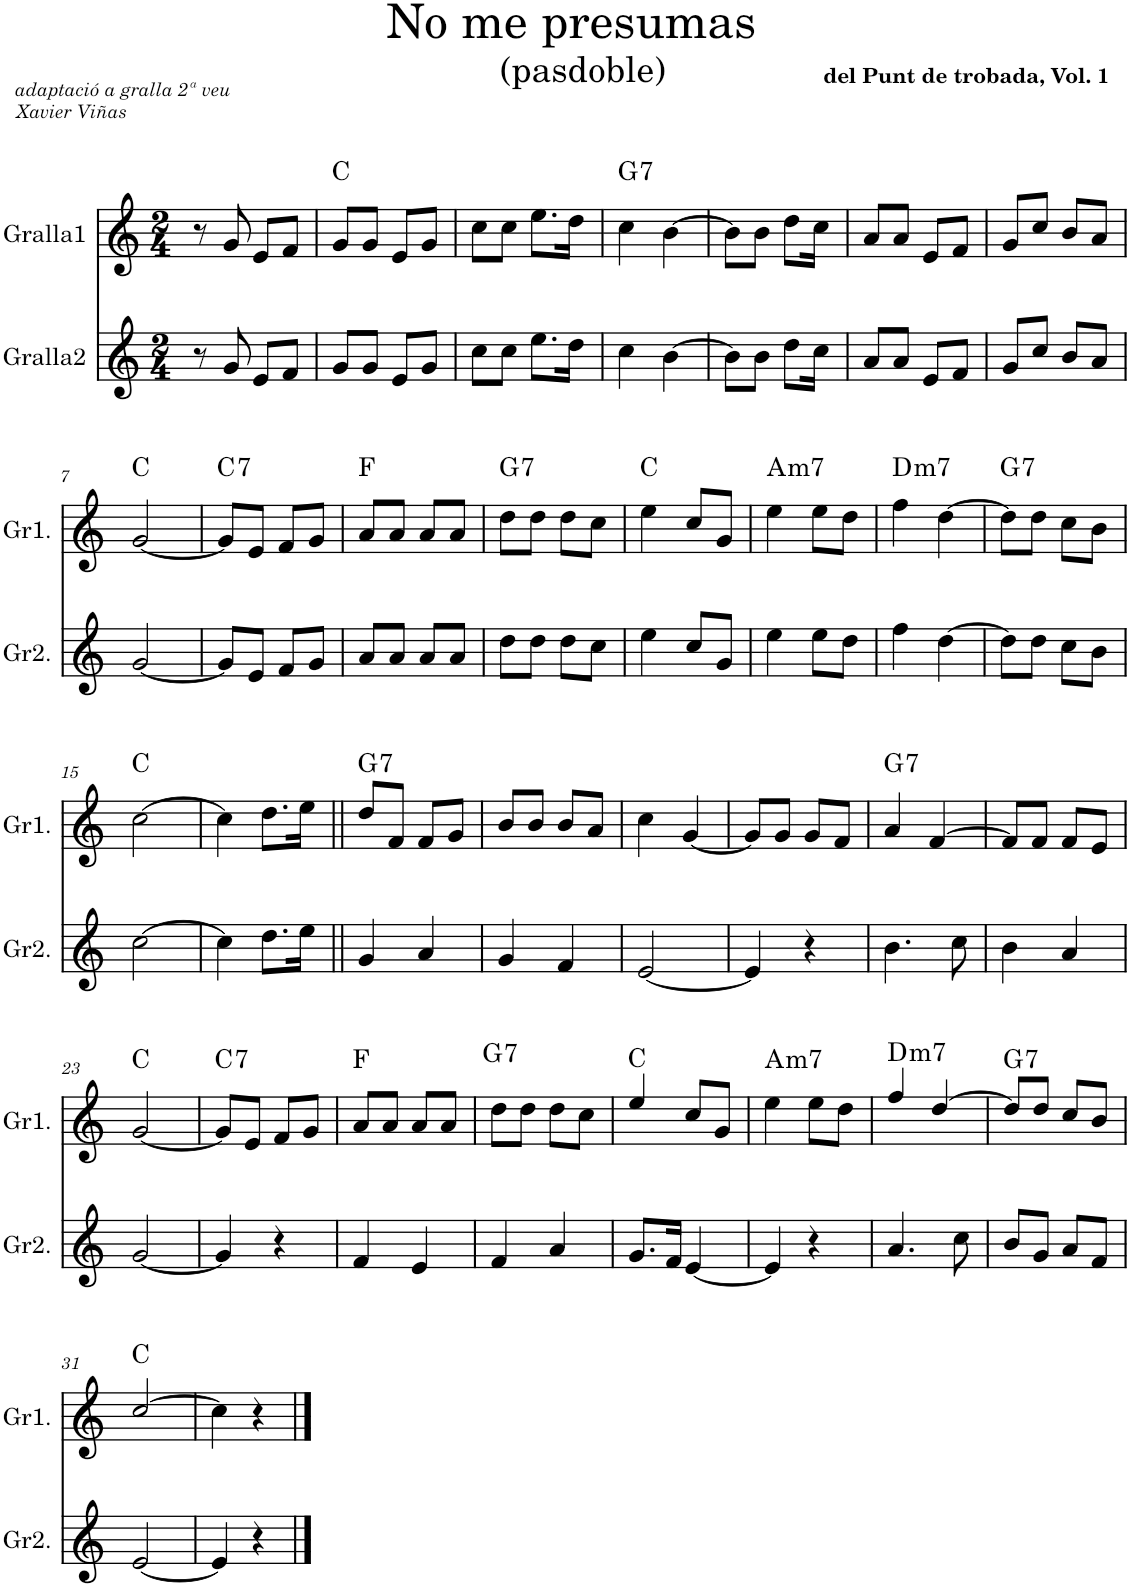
**kern	**kern	**harte
*part2	*part1	*part1
*staff2	*staff1	*
*I"Gralla2	*I"Gralla1	*
*I'Gr2.	*I'Gr1.	*
*clefG2	*clefG2	*
*k[]	*k[]	*
*M2/4	*M2/4	*
=	=	=
8r	8r	.
8g/	8g/	.
8e/L	8e/L	.
8f/J	8f/J	.
=1	=1	=1
8g/L	8g/L	C:maj
8g/J	8g/J	.
8e/L	8e/L	.
8g/J	8g/J	.
=2	=2	=2
8cc\L	8cc\L	.
8cc\J	8cc\J	.
8.ee\L	8.ee\L	.
16dd\Jk	16dd\Jk	.
=3	=3	=3
!	!	!LO:H:kt=7
4cc\	4cc\	G:7
[>4b\	[>4b\	.
=4	=4	=4
8b\L]	8b\L]	.
8b\J	8b\J	.
8dd\L	8dd\L	.
16cc\Jk	16cc\Jk	.
=5	=5	=5
8a/L	8a/L	.
8a/J	8a/J	.
8e/L	8e/L	.
8f/J	8f/J	.
=6	=6	=6
8g/L	8g/L	.
8cc/J	8cc/J	.
8b/L	8b/L	.
8a/J	8a/J	.
!!LO:LB:g=z
=7	=7	=7
[<2g/	[<2g/	C:maj
=8	=8	=8
!	!	!LO:H:kt=7
8g/L]	8g/L]	C:7
8e/J	8e/J	.
8f/L	8f/L	.
8g/J	8g/J	.
=9	=9	=9
8a/L	8a/L	F:maj
8a/J	8a/J	.
8a/L	8a/L	.
8a/J	8a/J	.
=10	=10	=10
!	!	!LO:H:kt=7
8dd\L	8dd\L	G:7
8dd\J	8dd\J	.
8dd\L	8dd\L	.
8cc\J	8cc\J	.
=11	=11	=11
4ee\	4ee\	C:maj
8cc/L	8cc/L	.
8g/J	8g/J	.
=12	=12	=12
!	!	!LO:H:kt=m7
4ee\	4ee\	A:min7
8ee\L	8ee\L	.
8dd\J	8dd\J	.
=13	=13	=13
!	!	!LO:H:kt=m7
4ff\	4ff\	D:min7
[>4dd\	[>4dd\	.
=14	=14	=14
!	!	!LO:H:kt=7
8dd\L]	8dd\L]	G:7
8dd\J	8dd\J	.
8cc\L	8cc\L	.
8b\J	8b\J	.
!!LO:LB:g=z
=15	=15	=15
[2cc\	[2cc\	C:maj
=16	=16	=16
4cc\]	4cc\]	.
8.dd\L	8.dd\L	.
16ee\Jk	16ee\Jk	.
=17||	=17||	=17||
!	!	!LO:H:kt=7
4g/	8dd/L	G:7
.	8f/J	.
4a/	8f/L	.
.	8g/J	.
=18	=18	=18
4g/	8b/L	.
.	8b/J	.
4f/	8b/L	.
.	8a/J	.
=19	=19	=19
[2e/	4cc\	.
.	[4g/	.
=20	=20	=20
4e/]	8g/L]	.
.	8g/J	.
4r	8g/L	.
.	8f/J	.
=21	=21	=21
!	!	!LO:H:kt=7
4.b\	4a/	G:7
.	[>4f/	.
8cc\	.	.
=22	=22	=22
4b\	8f/L]	.
.	8f/J	.
4a/	8f/L	.
.	8e/J	.
!!LO:LB:g=z
=23	=23	=23
[2g/	[2g/	C:maj
=24	=24	=24
!	!	!LO:H:kt=7
4g/]	8g/L]	C:7
.	8e/J	.
4r	8f/L	.
.	8g/J	.
=25	=25	=25
4f/	8a/L	F:maj
.	8a/J	.
4e/	8a/L	.
.	8a/J	.
=26	=26	=26
!	!	!LO:H:kt=7
4f/	8dd\L	G:7
.	8dd\J	.
4a/	8dd\L	.
.	8cc\J	.
=27	=27	=27
8.g/L	4ee/	C:maj
16f/Jk	.	.
[4e/	8cc/L	.
.	8g/J	.
=28	=28	=28
!	!	!LO:H:kt=m7
4e/]	4ee\	A:min7
4r	8ee\L	.
.	8dd\J	.
=29	=29	=29
!	!	!LO:H:kt=m7
4.a/	4ff/	D:min7
.	[>4dd/	.
8cc\	.	.
=30	=30	=30
!	!	!LO:H:kt=7
8b/L	8dd/L]	G:7
8g/J	8dd/J	.
8a/L	8cc/L	.
8f/J	8b/J	.
!!LO:LB:g=z
=31	=31	=31
[<2e/	[2cc/	C:maj
=32	=32	=32
4e/]	4cc\]	.
4r	4r	.
==	==	==
*-	*-	*-
